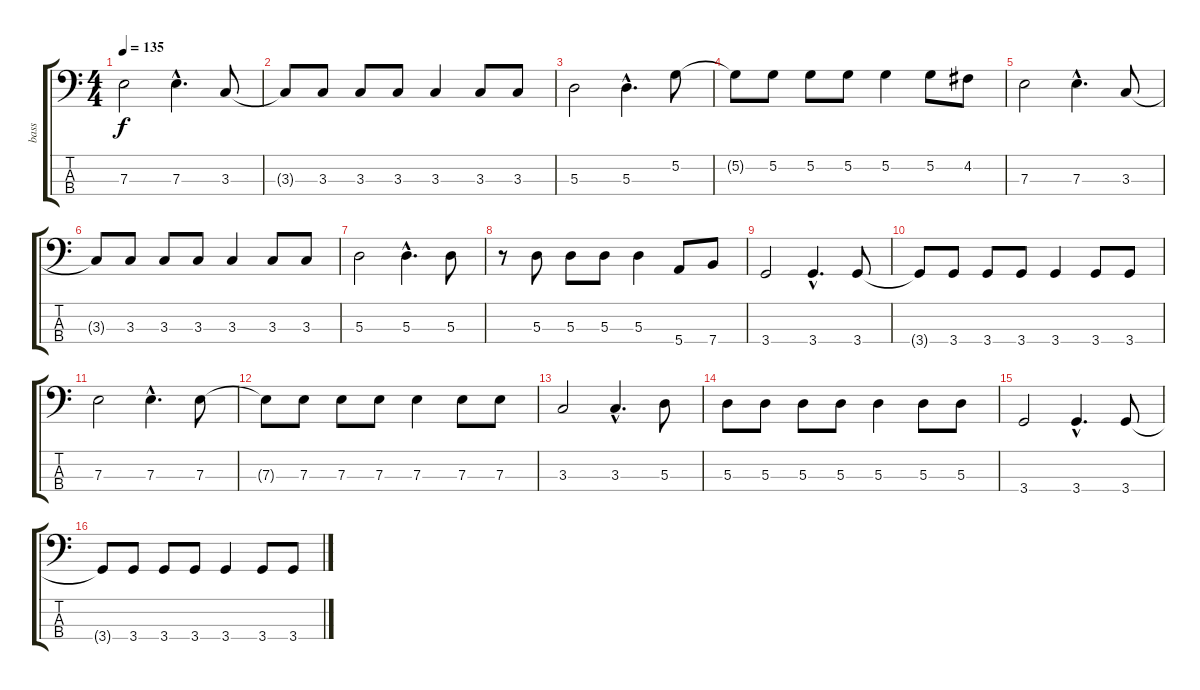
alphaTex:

\track ("bass" "bass") {instrument electricbassfinger}
\staff {score tabs}
\tuning (G2 D2 A1 E1) {hide}
\ts (4 4)
\tempo 135
\clef f4
\ks c
7.3.2{dy f} 7.3{hac}.4{d} 3.3.8 |
3.3{t}.8 3.3.8 3.3.8 3.3.8 3.3.4 3.3.8 3.3.8 |
5.3.2 5.3{hac}.4{d} 5.2.8 |
5.2{t}.8 5.2.8 5.2.8 5.2.8 5.2.4 5.2.8 4.2.8 |
7.3.2 7.3{hac}.4{d} 3.3.8 |
3.3{t}.8 3.3.8 3.3.8 3.3.8 3.3.4 3.3.8 3.3.8 |
5.3.2 5.3{hac}.4{d} 5.3.8 |
r.8 5.3.8 5.3.8 5.3.8 5.3.4 5.4.8 7.4.8 |
3.4.2 3.4{hac}.4{d} 3.4.8 |
3.4{t}.8 3.4.8 3.4.8 3.4.8 3.4.4 3.4.8 3.4.8 |
7.3.2 7.3{hac}.4{d} 7.3.8 |
7.3{t}.8 7.3.8 7.3.8 7.3.8 7.3.4 7.3.8 7.3.8 |
3.3.2 3.3{hac}.4{d} 5.3.8 |
5.3.8 5.3.8 5.3.8 5.3.8 5.3.4 5.3.8 5.3.8 |
3.4.2 3.4{hac}.4{d} 3.4.8 |
3.4{t}.8 3.4.8 3.4.8 3.4.8 3.4.4 3.4.8 3.4.8
